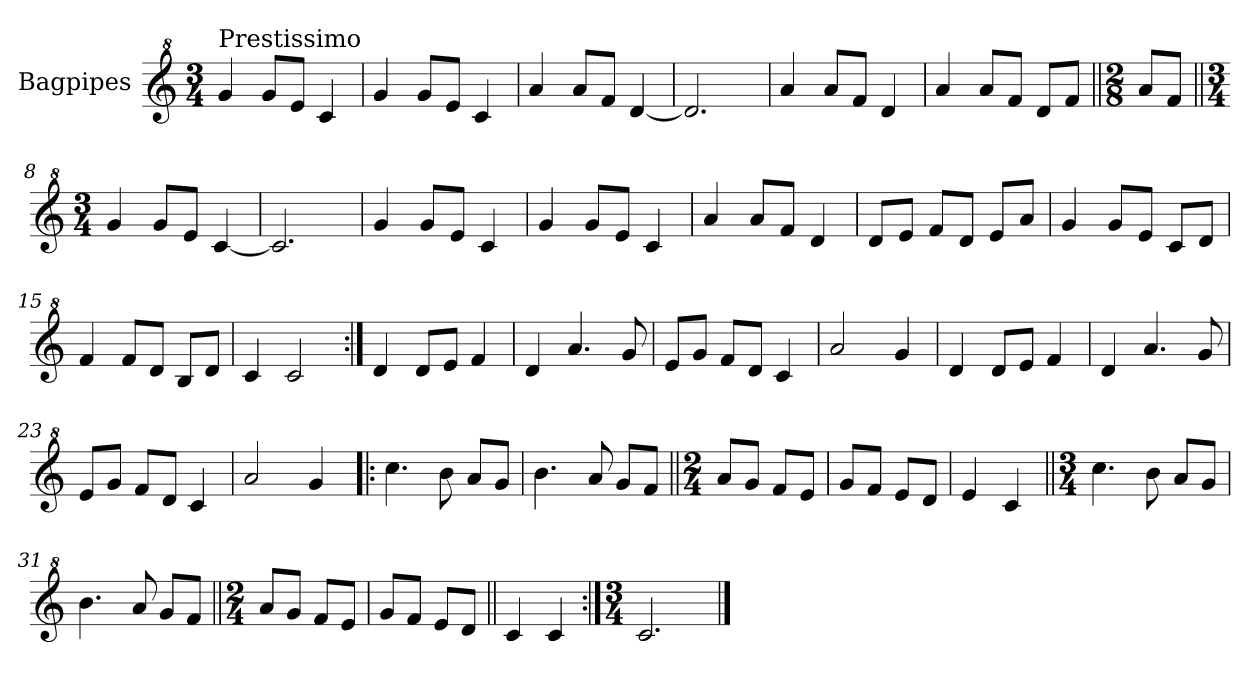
**kern
*part1
*staff1
*I"Bagpipes
*I'Bag
*clefG^2
*k[]
*C:
*M3/4
=1
!LO:TX:a:t=Prestissimo
4gg/
8gg/L
8ee/J
4cc/
=2
4gg/
8gg/L
8ee/J
4cc/
=3
4aa/
8aa/L
8ff/J
[4dd/
=4
2.dd/]
=5
4aa/
8aa/L
8ff/J
4dd/
=6
4aa/
8aa/L
8ff/J
8dd/L
8ff/J
=7||
*M2/8
8aa/L
8ff/J
=8||
*M3/4
4gg/
8gg/L
8ee/J
[4cc/
=9
2.cc/]
=10
4gg/
8gg/L
8ee/J
4cc/
!!LO:LB:g=z
=11
4gg/
8gg/L
8ee/J
4cc/
=12
4aa/
8aa/L
8ff/J
4dd/
=13
8dd/L
8ee/J
8ff/L
8dd/J
8ee/L
8aa/J
=14
4gg/
8gg/L
8ee/J
8cc/L
8dd/J
=15
4ff/
8ff/L
8dd/J
8b/L
8dd/J
=16
4cc/
2cc/
=17:|!
4dd/
8dd/L
8ee/J
4ff/
=18
4dd/
4.aa/
8gg/
=19
8ee/L
8gg/J
8ff/L
8dd/J
4cc/
=20
2aa/
4gg/
!!LO:LB:g=z
=21
4dd/
8dd/L
8ee/J
4ff/
=22
4dd/
4.aa/
8gg/
=23
8ee/L
8gg/J
8ff/L
8dd/J
4cc/
=24
2aa/
4gg/
=25!|:
4.ccc\
8bb\
8aa/L
8gg/J
=26
4.bb\
8aa/
8gg/L
8ff/J
=27||
*M2/4
8aa/L
8gg/J
8ff/L
8ee/J
=28
8gg/L
8ff/J
8ee/L
8dd/J
=29
4ee/
4cc/
!!LO:LB:g=z
=30||
*M3/4
4.ccc\
8bb\
8aa/L
8gg/J
=31
4.bb\
8aa/
8gg/L
8ff/J
=32||
*M2/4
8aa/L
8gg/J
8ff/L
8ee/J
=33
8gg/L
8ff/J
8ee/L
8dd/J
=34||
4cc/
4cc/
=35:|!
*M3/4
2.cc/
==
*-
